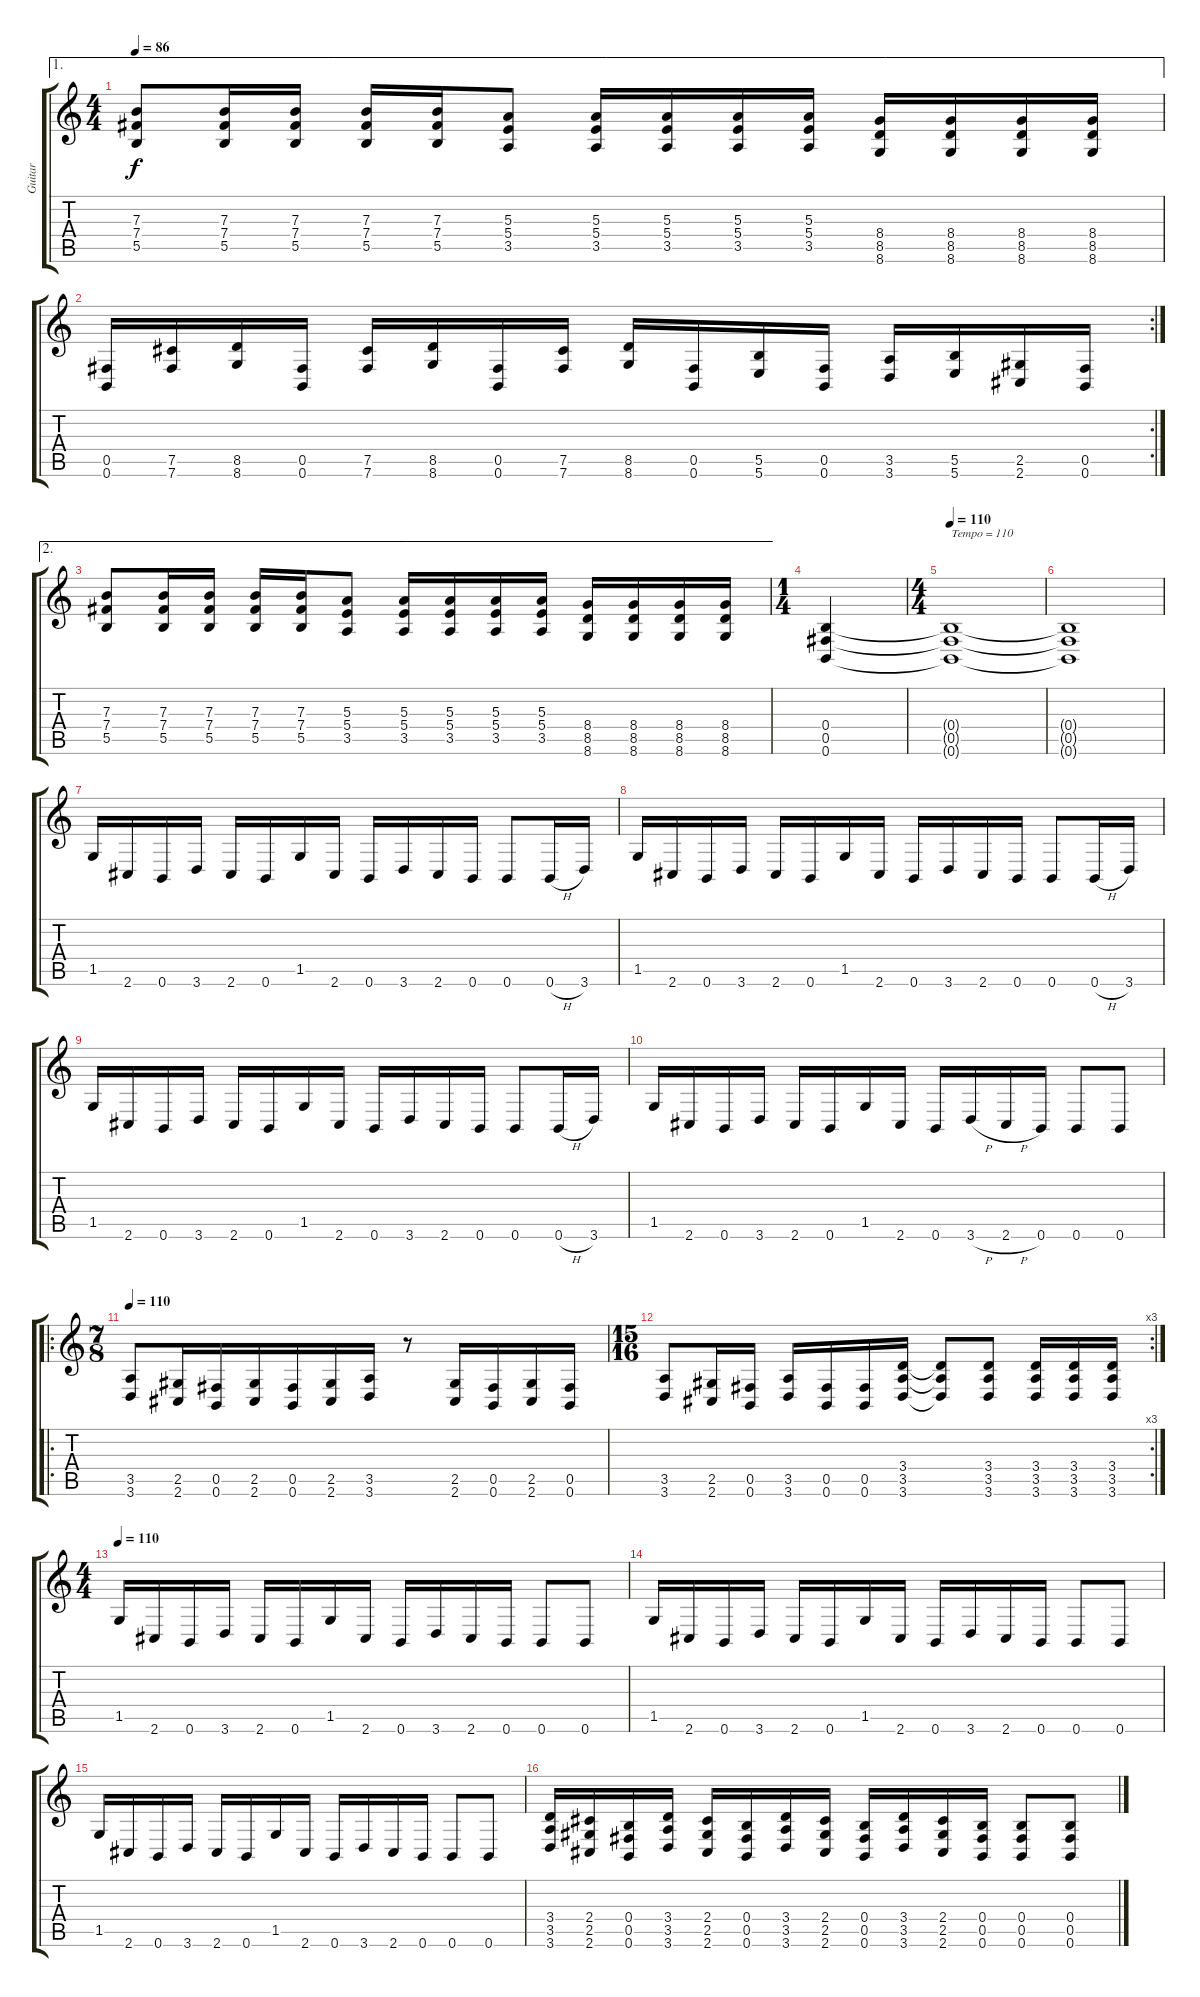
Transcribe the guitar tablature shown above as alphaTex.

\track ("Guitar" "Guitar") {instrument distortionguitar}
\staff {score tabs}
\tuning (Db4 Ab3 E3 B2 Gb2 B1) {hide}
\ae 1
\ts (4 4)
\tempo 86
\clef g2
\ks c
(7.3 7.4 5.5).8{dy f} (7.3 7.4 5.5).16 (7.3 7.4 5.5).16 (7.3 7.4 5.5).16 (7.3 7.4 5.5).16 (5.3 5.4 3.5).8 (5.3 5.4 3.5).16 (5.3 5.4 3.5).16 (5.3 5.4 3.5).16 (5.3 5.4 3.5).16 (8.4 8.5 8.6).16 (8.4 8.5 8.6).16 (8.4 8.5 8.6).16 (8.4 8.5 8.6).16 |
\rc 2
(0.5 0.6).16 (7.5 7.6).16 (8.5 8.6).16 (0.5 0.6).16 (7.5 7.6).16 (8.5 8.6).16 (0.5 0.6).16 (7.5 7.6).16 (8.5 8.6).16 (0.5 0.6).16 (5.5 5.6).16 (0.5 0.6).16 (3.5 3.6).16 (5.5 5.6).16 (2.5 2.6).16 (0.5 0.6).16 |
\ae 2
(7.3 7.4 5.5).8 (7.3 7.4 5.5).16 (7.3 7.4 5.5).16 (7.3 7.4 5.5).16 (7.3 7.4 5.5).16 (5.3 5.4 3.5).8 (5.3 5.4 3.5).16 (5.3 5.4 3.5).16 (5.3 5.4 3.5).16 (5.3 5.4 3.5).16 (8.4 8.5 8.6).16 (8.4 8.5 8.6).16 (8.4 8.5 8.6).16 (8.4 8.5 8.6).16 |
\ts (1 4)
(0.4 0.5 0.6).4 |
\ts (4 4)
\tempo 110
(0.4{t} 0.5{t} 0.6{t}).1{txt "Tempo = 110"} |
(0.4{t} 0.5{t} 0.6{t}).1 |
1.5.16 2.6.16 0.6.16 3.6.16 2.6.16 0.6.16 1.5.16 2.6.16 0.6.16 3.6.16 2.6.16 0.6.16 0.6.8 0.6{h}.16 3.6.16 |
1.5.16 2.6.16 0.6.16 3.6.16 2.6.16 0.6.16 1.5.16 2.6.16 0.6.16 3.6.16 2.6.16 0.6.16 0.6.8 0.6{h}.16 3.6.16 |
1.5.16 2.6.16 0.6.16 3.6.16 2.6.16 0.6.16 1.5.16 2.6.16 0.6.16 3.6.16 2.6.16 0.6.16 0.6.8 0.6{h}.16 3.6.16 |
1.5.16 2.6.16 0.6.16 3.6.16 2.6.16 0.6.16 1.5.16 2.6.16 0.6.16 3.6{h}.16 2.6{h}.16 0.6.16 0.6.8 0.6.8 |
\ro
\ts (7 8)
\tempo 110
(3.5 3.6).8 (2.5 2.6).16 (0.5 0.6).16 (2.5 2.6).16 (0.5 0.6).16 (2.5 2.6).16 (3.5 3.6).16 r.8 (2.5 2.6).16 (0.5 0.6).16 (2.5 2.6).16 (0.5 0.6).16 |
\rc 3
\ts (15 16)
(3.5 3.6).8 (2.5 2.6).16 (0.5 0.6).16 (3.5 3.6).16 (0.5 0.6).16 (0.5 0.6).16 (3.4 3.5 3.6).16 (3.4{t} 3.5{t} 3.6{t}).8 (3.4 3.5 3.6).8 (3.4 3.5 3.6).16 (3.4 3.5 3.6).16 (3.4 3.5 3.6).16 |
\ts (4 4)
\tempo 110
1.5.16 2.6.16 0.6.16 3.6.16 2.6.16 0.6.16 1.5.16 2.6.16 0.6.16 3.6.16 2.6.16 0.6.16 0.6.8 0.6.8 |
1.5.16 2.6.16 0.6.16 3.6.16 2.6.16 0.6.16 1.5.16 2.6.16 0.6.16 3.6.16 2.6.16 0.6.16 0.6.8 0.6.8 |
1.5.16 2.6.16 0.6.16 3.6.16 2.6.16 0.6.16 1.5.16 2.6.16 0.6.16 3.6.16 2.6.16 0.6.16 0.6.8 0.6.8 |
(3.4 3.5 3.6).16 (2.4 2.5 2.6).16 (0.4 0.5 0.6).16 (3.4 3.5 3.6).16 (2.4 2.5 2.6).16 (0.4 0.5 0.6).16 (3.4 3.5 3.6).16 (2.4 2.5 2.6).16 (0.4 0.5 0.6).16 (3.4 3.5 3.6).16 (2.4 2.5 2.6).16 (0.4 0.5 0.6).16 (0.4 0.5 0.6).8 (0.4 0.5 0.6).8
